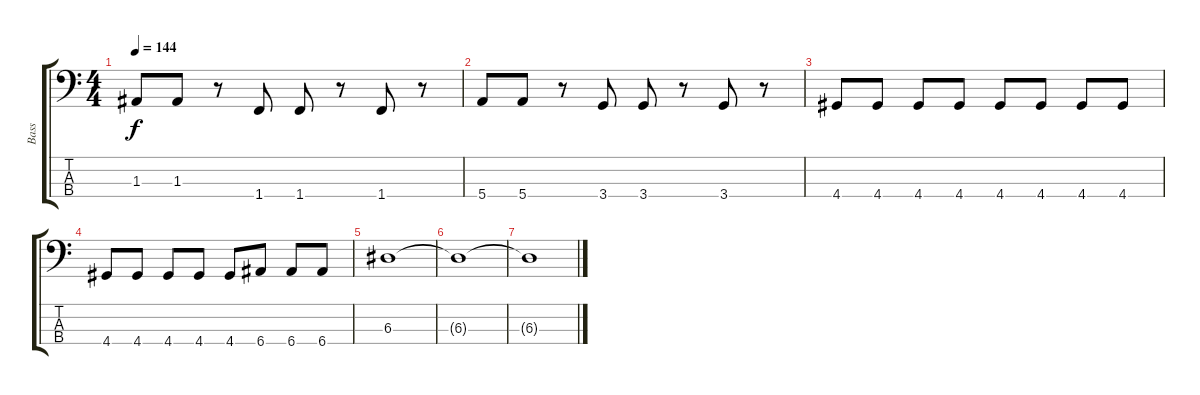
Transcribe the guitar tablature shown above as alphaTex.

\track ("Bass" "Bass") {instrument electricbassfinger}
\staff {score tabs}
\tuning (G2 D2 A1 E1) {hide}
\ts (4 4)
\tempo 144
\clef f4
\ks c
1.3.8{dy f} 1.3.8 r.8 1.4.8 1.4.8 r.8 1.4.8 r.8 |
5.4.8 5.4.8 r.8 3.4.8 3.4.8 r.8 3.4.8 r.8 |
4.4.8 4.4.8 4.4.8 4.4.8 4.4.8 4.4.8 4.4.8 4.4.8 |
4.4.8 4.4.8 4.4.8 4.4.8 4.4.8 6.4.8 6.4.8 6.4.8 |
6.3.1 |
6.3{t}.1 |
6.3{t}.1
